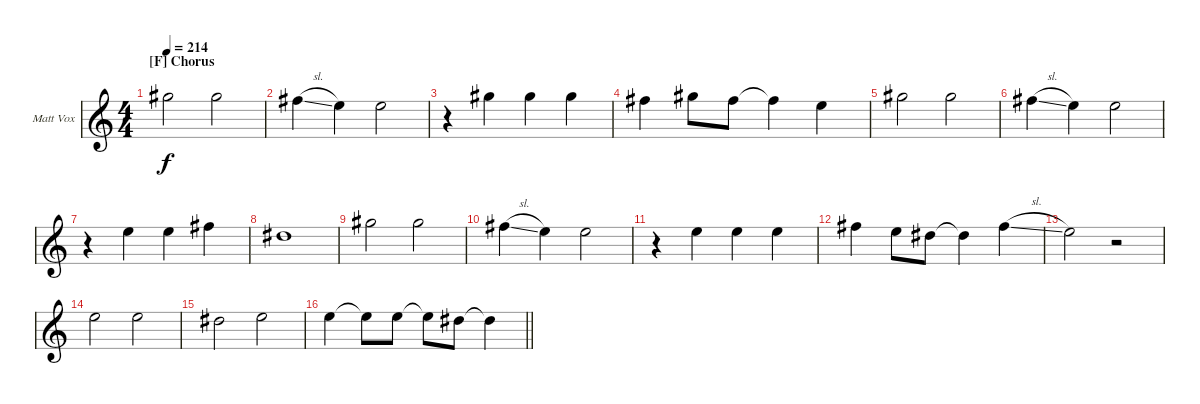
\bracketExtendMode groupsimilarinstruments
\firstSystemTrackNameOrientation horizontal
\otherSystemsTrackNameOrientation horizontal
\track ("Matt Skiba - Vocals" "Matt Vox") {instrument distortionguitar}
\staff {score}
\tuning (E4 B3 G3 D3 A2 E2)
\ts (4 4)
\section ("F" "Chorus")
\tempo 214
\clef g2
\ks c
9.2.2{dy f} 9.2.2 |
7.2{sl}.4 5.2.4 5.2.2 |
r.4 9.2.4 9.2.4 9.2.4 |
7.2.4 9.2.8 7.2.8 7.2{t}.4 5.2.4 |
9.2.2 9.2.2 |
7.2{sl}.4 5.2.4 5.2.2 |
r.4 5.2.4 5.2.4 7.2.4 |
4.2.1 |
9.2.2 9.2.2 |
7.2{sl}.4 5.2.4 5.2.2 |
r.4 5.2.4 5.2.4 5.2.4 |
7.2.4 5.2.8 4.2.8 4.2{t}.4 7.2{sl}.4 |
5.2.2 r.2 |
5.2.2 5.2.2 |
4.2.2 5.2.2 |
\barLineRight lightlight
5.2.4 5.2{t}.8 5.2.8 5.2{t}.8 4.2.8 4.2{t}.4
